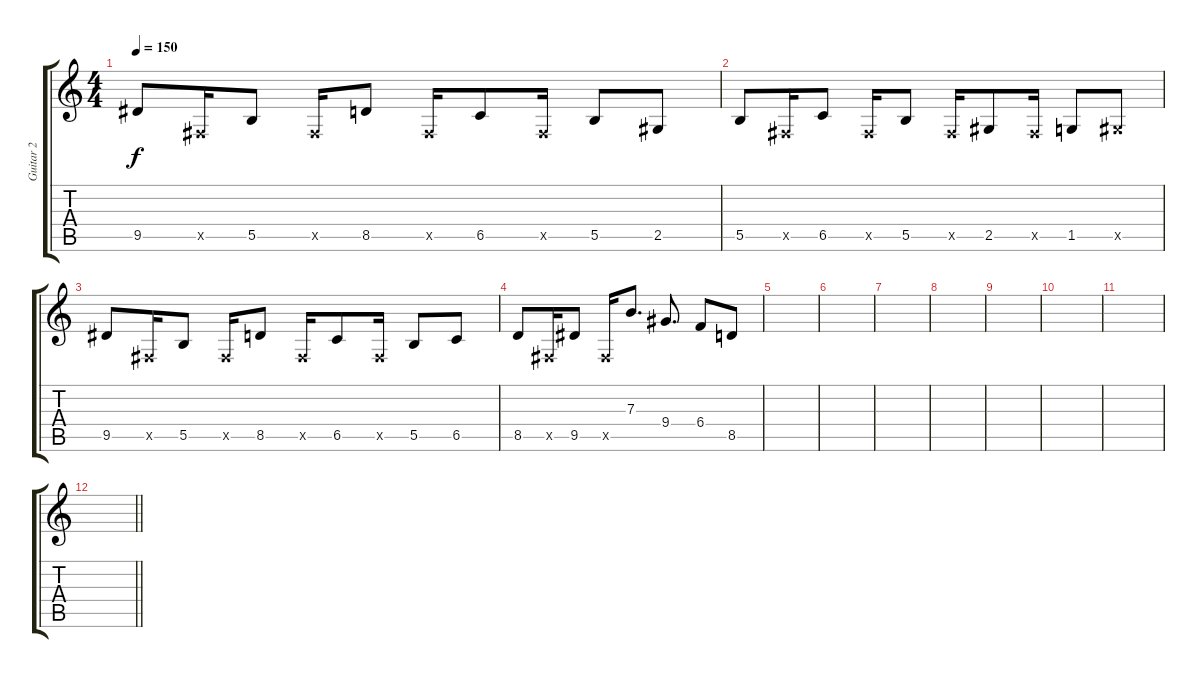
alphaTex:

\track ("Guitar 2" "Guitar 2") {instrument distortionguitar}
\staff {score tabs}
\tuning (Db4 Ab3 E3 B2 Gb2 Db2) {hide}
\ts (4 4)
\tempo 150
\clef g2
\ks c
9.5.8{dy f} 0.5{x}.16 5.5.8 0.5{x}.16 8.5.8 0.5{x}.16 6.5.8 0.5{x}.16 5.5.8 2.5.8 |
5.5.8 0.5{x}.16 6.5.8 0.5{x}.16 5.5.8 0.5{x}.16 2.5.8 0.5{x}.16 1.5.8 2.5{x}.8 |
9.5.8 0.5{x}.16 5.5.8 0.5{x}.16 8.5.8 0.5{x}.16 6.5.8 0.5{x}.16 5.5.8 6.5.8 |
8.5.8 0.5{x}.16 9.5.8 0.5{x}.16 7.3.8{d} 9.4.8{d} 6.4.8 8.5.8 |
|
|
|
|
|
|
|
\barLineRight lightlight
